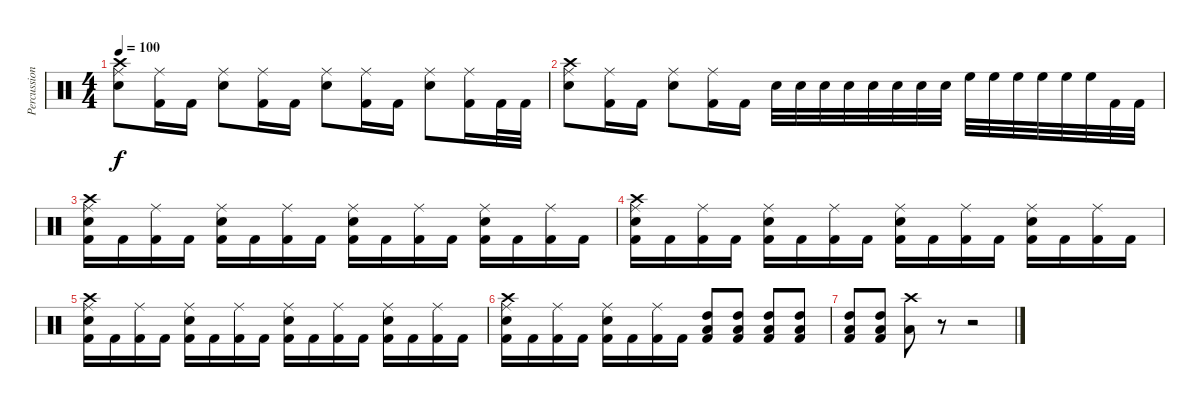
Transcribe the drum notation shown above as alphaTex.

\track ("Percussion" "Percussion") {instrument percussion}
\staff {score}
\articulation defaults
\ts (4 4)
\tempo 100
\clef neutral
\ks c
("Crash high (hit)" "Ride (middle)" "Snare (hit) 2").8{dy f} ("Ride (middle)" "Kick (hit) 2").16 "Kick (hit) 2".16 ("Ride (middle)" "Snare (hit) 2").8 ("Ride (middle)" "Kick (hit) 2").16 "Kick (hit) 2".16 ("Ride (middle)" "Snare (hit) 2").8 ("Ride (middle)" "Kick (hit) 2").16 "Kick (hit) 2".16 ("Ride (middle)" "Snare (hit) 2").8 ("Ride (middle)" "Kick (hit) 2").16 "Kick (hit) 2".32 "Kick (hit) 2".32 |
("Crash high (hit)" "Ride (middle)" "Snare (hit) 2").8 ("Ride (middle)" "Kick (hit) 2").16 "Kick (hit) 2".16 ("Ride (middle)" "Snare (hit) 2").8 ("Ride (middle)" "Kick (hit) 2").16 "Kick (hit) 2".16 "Snare (hit) 2".32 "Snare (hit) 2".32 "Snare (hit) 2".32 "Snare (hit) 2".32 "Snare (hit) 2".32 "Snare (hit) 2".32 "Snare (hit) 2".32 "Snare (hit) 2".32 "High Floor Tom (hit)".32 "High Floor Tom (hit)".32 "High Floor Tom (hit)".32 "High Floor Tom (hit)".32 "High Floor Tom (hit)".32 "High Floor Tom (hit)".32 "Kick (hit) 2".32 "Kick (hit) 2".32 |
("Crash high (hit)" "Ride (middle)" "Snare (hit) 2" "Kick (hit) 2").16 "Kick (hit) 2".16 ("Ride (middle)" "Kick (hit) 2").16 "Kick (hit) 2".16 ("Ride (middle)" "Snare (hit) 2" "Kick (hit) 2").16 "Kick (hit) 2".16 ("Ride (middle)" "Kick (hit) 2").16 "Kick (hit) 2".16 ("Ride (middle)" "Snare (hit) 2" "Kick (hit) 2").16 "Kick (hit) 2".16 ("Ride (middle)" "Kick (hit) 2").16 "Kick (hit) 2".16 ("Ride (middle)" "Snare (hit) 2" "Kick (hit) 2").16 "Kick (hit) 2".16 ("Ride (middle)" "Kick (hit) 2").16 "Kick (hit) 2".16 |
("Crash high (hit)" "Ride (middle)" "Snare (hit) 2" "Kick (hit) 2").16 "Kick (hit) 2".16 ("Ride (middle)" "Kick (hit) 2").16 "Kick (hit) 2".16 ("Ride (middle)" "Snare (hit) 2" "Kick (hit) 2").16 "Kick (hit) 2".16 ("Ride (middle)" "Kick (hit) 2").16 "Kick (hit) 2".16 ("Ride (middle)" "Snare (hit) 2" "Kick (hit) 2").16 "Kick (hit) 2".16 ("Ride (middle)" "Kick (hit) 2").16 "Kick (hit) 2".16 ("Ride (middle)" "Snare (hit) 2" "Kick (hit) 2").16 "Kick (hit) 2".16 ("Ride (middle)" "Kick (hit) 2").16 "Kick (hit) 2".16 |
("Crash high (hit)" "Ride (middle)" "Snare (hit) 2" "Kick (hit) 2").16 "Kick (hit) 2".16 ("Ride (middle)" "Kick (hit) 2").16 "Kick (hit) 2".16 ("Ride (middle)" "Snare (hit) 2" "Kick (hit) 2").16 "Kick (hit) 2".16 ("Ride (middle)" "Kick (hit) 2").16 "Kick (hit) 2".16 ("Ride (middle)" "Snare (hit) 2" "Kick (hit) 2").16 "Kick (hit) 2".16 ("Ride (middle)" "Kick (hit) 2").16 "Kick (hit) 2".16 ("Ride (middle)" "Snare (hit) 2" "Kick (hit) 2").16 "Kick (hit) 2".16 ("Ride (middle)" "Kick (hit) 2").16 "Kick (hit) 2".16 |
("Crash high (hit)" "Ride (middle)" "Snare (hit) 2" "Kick (hit) 2").16 "Kick (hit) 2".16 ("Ride (middle)" "Kick (hit) 2").16 "Kick (hit) 2".16 ("Ride (middle)" "Snare (hit) 2" "Kick (hit) 2").16 "Kick (hit) 2".16 ("Ride (middle)" "Kick (hit) 2").16 "Kick (hit) 2".16 ("Low Tom (hit)" "High Tom (hit)" "Kick (hit) 2").8 ("Low Tom (hit)" "High Tom (hit)" "Kick (hit) 2").8 ("Low Tom (hit)" "High Tom (hit)" "Kick (hit) 2").8 ("Low Tom (hit)" "High Tom (hit)" "Kick (hit) 2").8 |
("Low Tom (hit)" "High Tom (hit)" "Kick (hit) 2").8 ("Low Tom (hit)" "High Tom (hit)" "Kick (hit) 2").8 ("Crash high (hit)" "Low Tom (hit)").8 r.8 r.2
